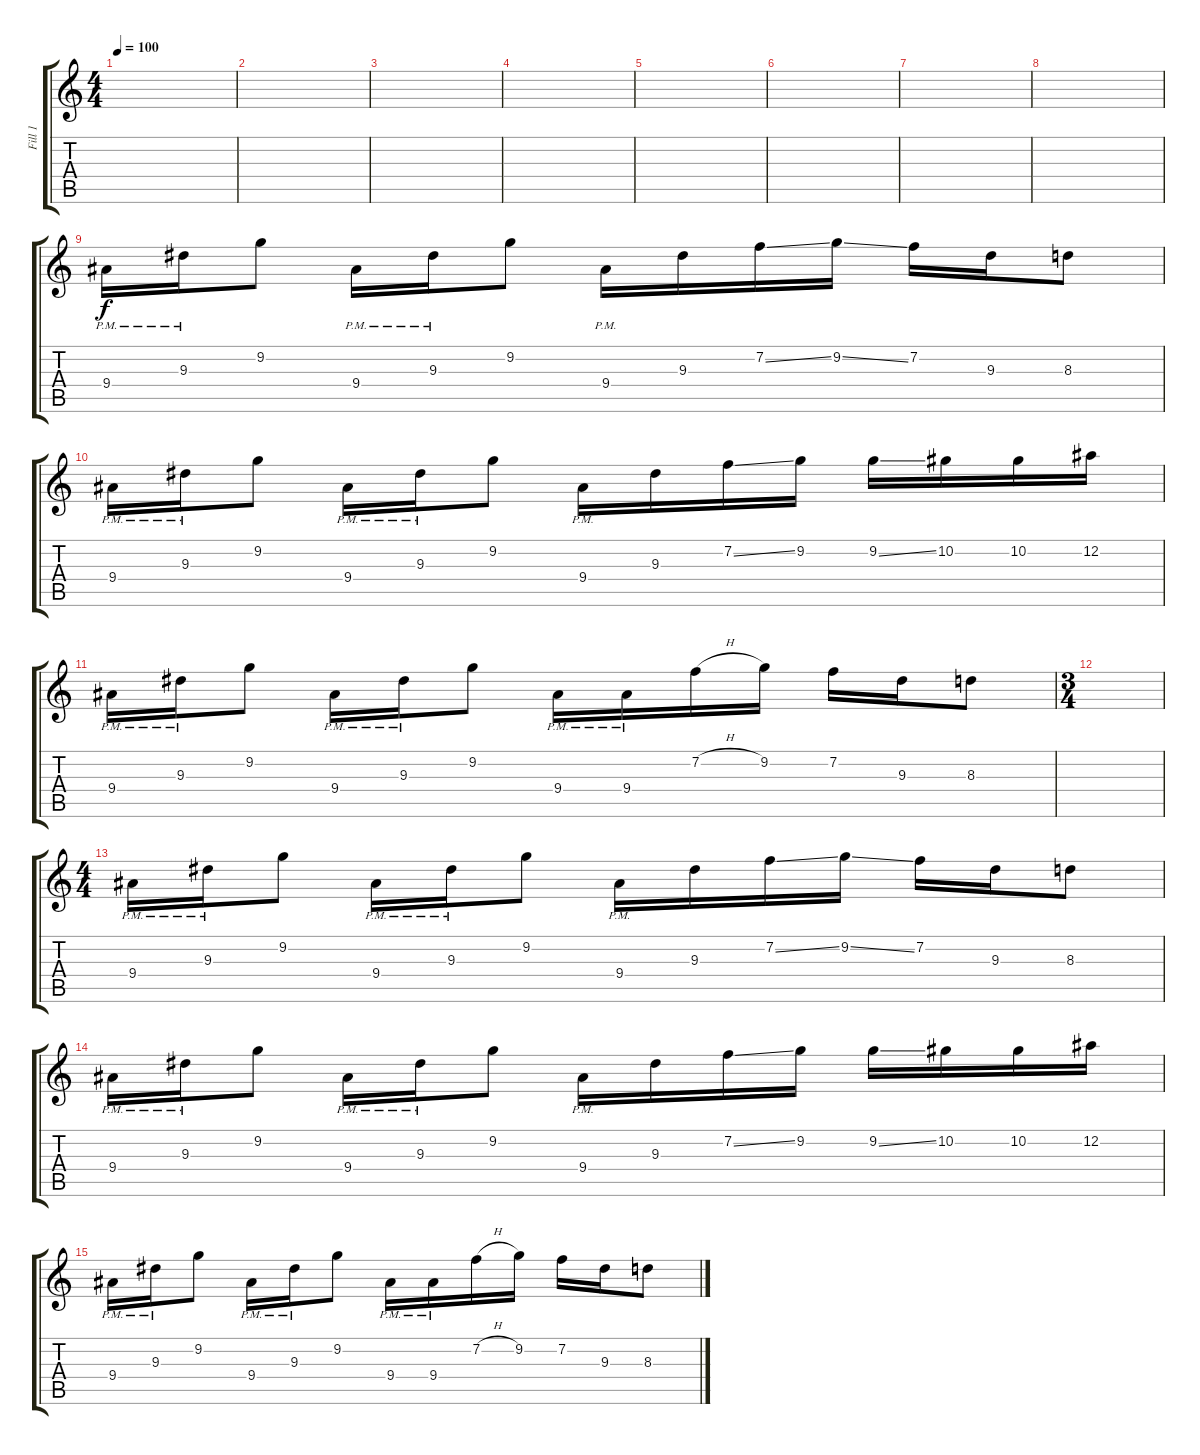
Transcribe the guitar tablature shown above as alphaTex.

\track ("Fill 1" "Fill 1") {instrument overdrivenguitar}
\staff {score tabs}
\tuning (Eb4 Bb3 Gb3 Db3 Ab2 Eb2) {hide}
\ts (4 4)
\tempo 100
\clef g2
\ks c
|
|
|
|
|
|
|
|
9.4{pm}.16 9.3{pm}.16 9.2.8 9.4{pm}.16 9.3{pm}.16 9.2.8 9.4{pm}.16 9.3.16 7.2{ss}.16 9.2{ss}.16 7.2.16 9.3.16 8.3.8 |
9.4{pm}.16 9.3{pm}.16 9.2.8 9.4{pm}.16 9.3{pm}.16 9.2.8 9.4{pm}.16 9.3.16 7.2{ss}.16 9.2.16 9.2{ss}.16 10.2.16 10.2.16 12.2.16 |
9.4{pm}.16 9.3{pm}.16 9.2.8 9.4{pm}.16 9.3{pm}.16 9.2.8 9.4{pm}.16 9.4{pm}.16 7.2{h}.16 9.2.16 7.2.16 9.3.16 8.3.8 |
\ts (3 4)
|
\ts (4 4)
9.4{pm}.16 9.3{pm}.16 9.2.8 9.4{pm}.16 9.3{pm}.16 9.2.8 9.4{pm}.16 9.3.16 7.2{ss}.16 9.2{ss}.16 7.2.16 9.3.16 8.3.8 |
9.4{pm}.16 9.3{pm}.16 9.2.8 9.4{pm}.16 9.3{pm}.16 9.2.8 9.4{pm}.16 9.3.16 7.2{ss}.16 9.2.16 9.2{ss}.16 10.2.16 10.2.16 12.2.16 |
9.4{pm}.16 9.3{pm}.16 9.2.8 9.4{pm}.16 9.3{pm}.16 9.2.8 9.4{pm}.16 9.4{pm}.16 7.2{h}.16 9.2.16 7.2.16 9.3.16 8.3.8
